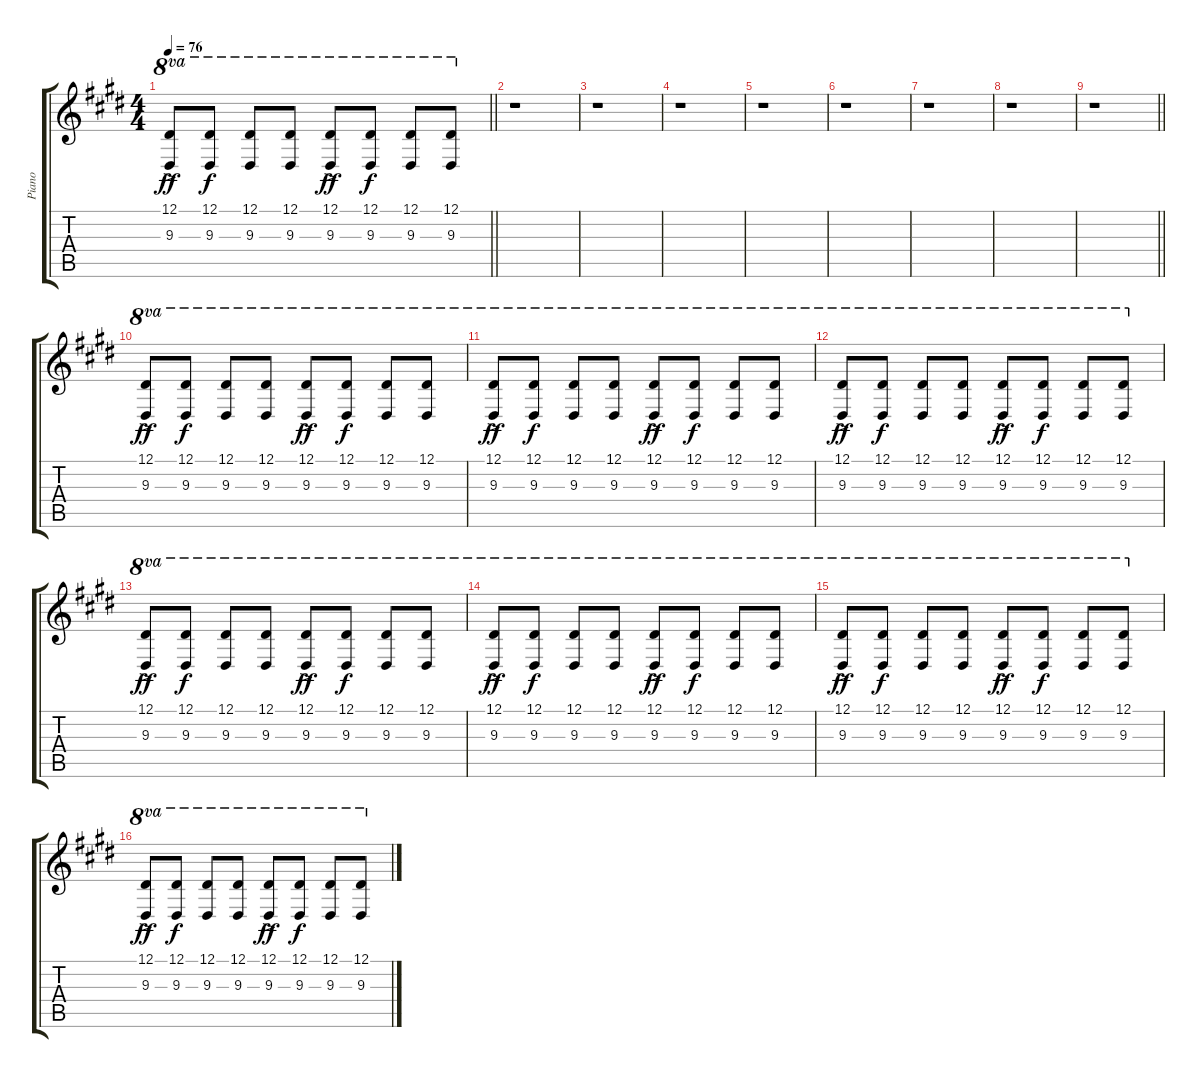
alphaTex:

\track ("Piano" "Piano") {instrument brightacousticpiano}
\staff {score tabs}
\tuning (Eb4 Bb3 Gb3 Db3 Ab2 Eb2) {hide}
\ts (4 4)
\tempo 76
\clef g2
\barLineRight lightlight
\ks c#minor
(12.1{ac} 9.3{ac}).8{ot 8va dy ff} (12.1 9.3).8{ot 8va dy f} (12.1 9.3).8{ot 8va} (12.1 9.3).8{ot 8va} (12.1{ac} 9.3{ac}).8{ot 8va dy ff} (12.1 9.3).8{ot 8va dy f} (12.1 9.3).8{ot 8va} (12.1 9.3).8{ot 8va} |
\ks e
r.1 |
\ks c#minor
r.1 |
r.1 |
r.1 |
\ks e
r.1 |
\ks c#minor
r.1 |
r.1 |
\barLineRight lightlight
r.1 |
\ks e
(12.1{ac} 9.3{ac}).8{ot 8va dy ff} (12.1 9.3).8{ot 8va dy f} (12.1 9.3).8{ot 8va} (12.1 9.3).8{ot 8va} (12.1{ac} 9.3{ac}).8{ot 8va dy ff} (12.1 9.3).8{ot 8va dy f} (12.1 9.3).8{ot 8va} (12.1 9.3).8{ot 8va} |
\ks c#minor
(12.1{ac} 9.3{ac}).8{ot 8va dy ff} (12.1 9.3).8{ot 8va dy f} (12.1 9.3).8{ot 8va} (12.1 9.3).8{ot 8va} (12.1{ac} 9.3{ac}).8{ot 8va dy ff} (12.1 9.3).8{ot 8va dy f} (12.1 9.3).8{ot 8va} (12.1 9.3).8{ot 8va} |
(12.1{ac} 9.3{ac}).8{ot 8va dy ff} (12.1 9.3).8{ot 8va dy f} (12.1 9.3).8{ot 8va} (12.1 9.3).8{ot 8va} (12.1{ac} 9.3{ac}).8{ot 8va dy ff} (12.1 9.3).8{ot 8va dy f} (12.1 9.3).8{ot 8va} (12.1 9.3).8{ot 8va} |
(12.1{ac} 9.3{ac}).8{ot 8va dy ff} (12.1 9.3).8{ot 8va dy f} (12.1 9.3).8{ot 8va} (12.1 9.3).8{ot 8va} (12.1{ac} 9.3{ac}).8{ot 8va dy ff} (12.1 9.3).8{ot 8va dy f} (12.1 9.3).8{ot 8va} (12.1 9.3).8{ot 8va} |
\ks e
(12.1{ac} 9.3{ac}).8{ot 8va dy ff} (12.1 9.3).8{ot 8va dy f} (12.1 9.3).8{ot 8va} (12.1 9.3).8{ot 8va} (12.1{ac} 9.3{ac}).8{ot 8va dy ff} (12.1 9.3).8{ot 8va dy f} (12.1 9.3).8{ot 8va} (12.1 9.3).8{ot 8va} |
\ks c#minor
(12.1{ac} 9.3{ac}).8{ot 8va dy ff} (12.1 9.3).8{ot 8va dy f} (12.1 9.3).8{ot 8va} (12.1 9.3).8{ot 8va} (12.1{ac} 9.3{ac}).8{ot 8va dy ff} (12.1 9.3).8{ot 8va dy f} (12.1 9.3).8{ot 8va} (12.1 9.3).8{ot 8va} |
(12.1{ac} 9.3{ac}).8{ot 8va dy ff} (12.1 9.3).8{ot 8va dy f} (12.1 9.3).8{ot 8va} (12.1 9.3).8{ot 8va} (12.1{ac} 9.3{ac}).8{ot 8va dy ff} (12.1 9.3).8{ot 8va dy f} (12.1 9.3).8{ot 8va} (12.1 9.3).8{ot 8va}
